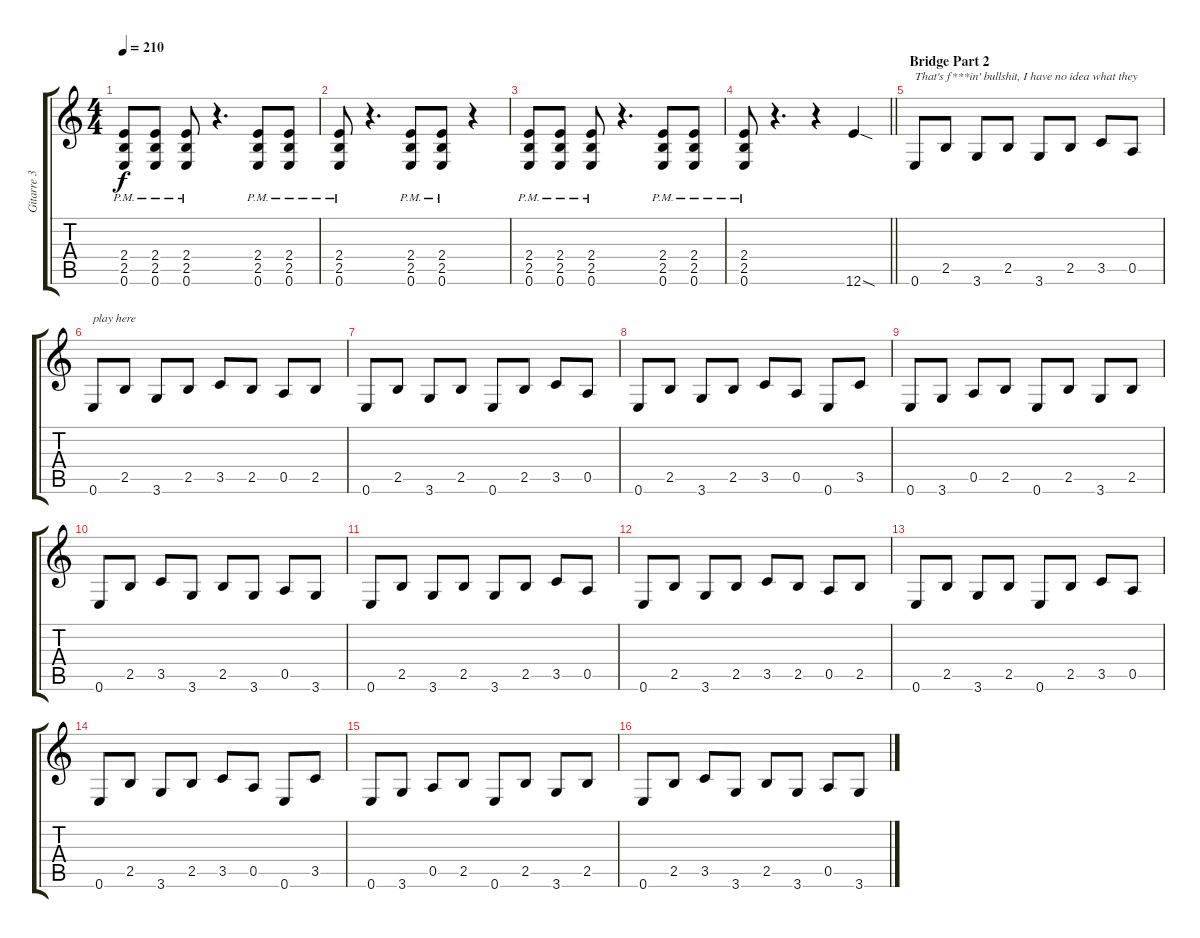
\track ("Gitarre 3" "Gitarre 3") {instrument distortionguitar}
\staff {score tabs}
\tuning (E4 B3 G3 D3 A2 E2) {hide}
\ts (4 4)
\tempo 210
\clef g2
\ks c
(2.4{pm} 2.5{pm} 0.6{pm}).8{dy f} (2.4{pm} 2.5{pm} 0.6{pm}).8 (2.4{pm} 2.5{pm} 0.6{pm}).8 r.4{d} (2.4{pm} 2.5{pm} 0.6{pm}).8 (2.4{pm} 2.5{pm} 0.6{pm}).8 |
(2.4{pm} 2.5{pm} 0.6{pm}).8 r.4{d} (2.4{pm} 2.5{pm} 0.6{pm}).8 (2.4{pm} 2.5{pm} 0.6{pm}).8 r.4 |
(2.4{pm} 2.5{pm} 0.6{pm}).8 (2.4{pm} 2.5{pm} 0.6{pm}).8 (2.4{pm} 2.5{pm} 0.6{pm}).8 r.4{d} (2.4{pm} 2.5{pm} 0.6{pm}).8 (2.4{pm} 2.5{pm} 0.6{pm}).8 |
\barLineRight lightlight
(2.4{pm} 2.5{pm} 0.6{pm}).8 r.4{d} r.4 12.6{sod}.4 |
\section ("" "Bridge Part 2")
0.6.8{txt "That's f***in' bullshit, I have no idea what they" volume 6} 2.5.8 3.6.8 2.5.8 3.6.8 2.5.8 3.5.8 0.5.8 |
0.6.8{txt "play here"} 2.5.8 3.6.8 2.5.8 3.5.8 2.5.8 0.5.8 2.5.8 |
0.6.8 2.5.8 3.6.8 2.5.8 0.6.8 2.5.8 3.5.8 0.5.8 |
0.6.8 2.5.8 3.6.8 2.5.8 3.5.8 0.5.8 0.6.8 3.5.8 |
0.6.8 3.6.8 0.5.8 2.5.8 0.6.8 2.5.8 3.6.8 2.5.8 |
0.6.8 2.5.8 3.5.8 3.6.8 2.5.8 3.6.8 0.5.8 3.6.8 |
0.6.8 2.5.8 3.6.8 2.5.8 3.6.8 2.5.8 3.5.8 0.5.8 |
0.6.8 2.5.8 3.6.8 2.5.8 3.5.8 2.5.8 0.5.8 2.5.8 |
0.6.8 2.5.8 3.6.8 2.5.8 0.6.8 2.5.8 3.5.8 0.5.8 |
0.6.8 2.5.8 3.6.8 2.5.8 3.5.8 0.5.8 0.6.8 3.5.8 |
0.6.8 3.6.8 0.5.8 2.5.8 0.6.8 2.5.8 3.6.8 2.5.8 |
0.6.8 2.5.8 3.5.8 3.6.8 2.5.8 3.6.8 0.5.8 3.6.8
